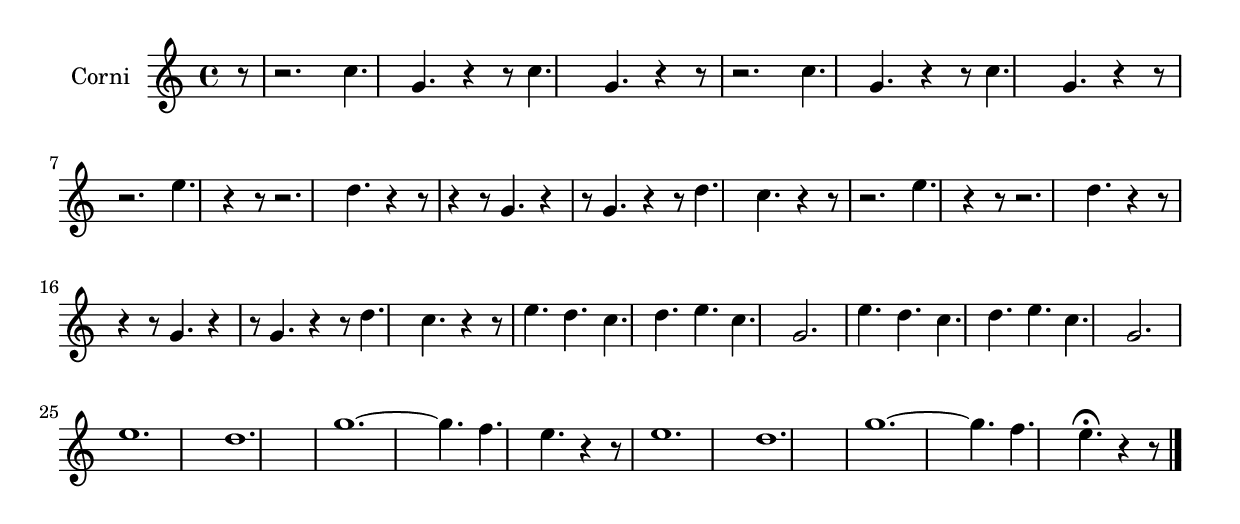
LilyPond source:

\new Staff  {
	\set Staff.instrumentName="Corni"
	\set Staff.midiInstrument="french horn"
	\transposition d
	\key c \major
	\clef treble
	\relative c'' {
		\partial 8 r8 |
		r2. c4. g |
		r4 r8 c4. g r4 r8 |
		r2. c4. g |
		r4 r8 c4. g r4 r8 |
		r2. e'4. r4 r8 |
		r2. d4. r4 r8 |
		r4 r8 g,4. r4 r8 g4. |
		r4 r8 d'4. c r4 r8 |
		r2. e4. r4 r8 |
		r2. d4. r4 r8 |
		r4 r8 g,4. r4 r8 g4. |
		r4 r8 d'4. c r4 r8 |
		e4. d c d |
		e c g2. |
		e'4. d c d |
		e c g2. |
		e'1. |
		d |
		g~ |
		g4. f e r4 r8 |
		e1. |
		d |
		g~ |
		g4. f e\fermata r4 r8 |
	\bar "|."
	}

}
